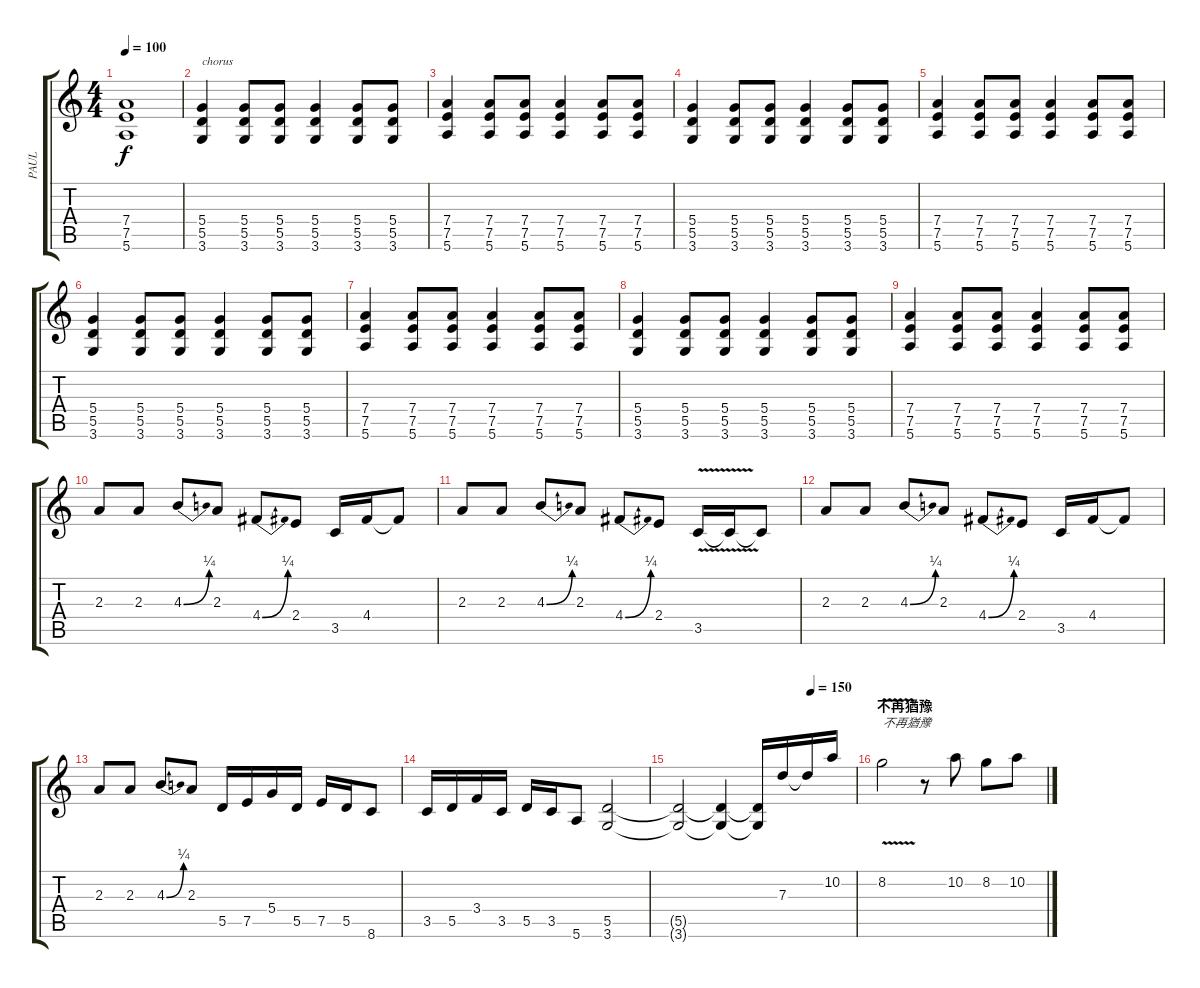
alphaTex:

\track ("PAUL" "PAUL") {instrument overdrivenguitar}
\staff {score tabs}
\tuning (E4 B3 G3 D3 A2 E2) {hide}
\ts (4 4)
\tempo 100
\clef g2
\ks c
(7.4 7.5 5.6).1{dy f} |
(5.4 5.5 3.6).4{txt "chorus"} (5.4 5.5 3.6).8 (5.4 5.5 3.6).8 (5.4 5.5 3.6).4 (5.4 5.5 3.6).8 (5.4 5.5 3.6).8 |
(7.4 7.5 5.6).4 (7.4 7.5 5.6).8 (7.4 7.5 5.6).8 (7.4 7.5 5.6).4 (7.4 7.5 5.6).8 (7.4 7.5 5.6).8 |
(5.4 5.5 3.6).4 (5.4 5.5 3.6).8 (5.4 5.5 3.6).8 (5.4 5.5 3.6).4 (5.4 5.5 3.6).8 (5.4 5.5 3.6).8 |
(7.4 7.5 5.6).4 (7.4 7.5 5.6).8 (7.4 7.5 5.6).8 (7.4 7.5 5.6).4 (7.4 7.5 5.6).8 (7.4 7.5 5.6).8 |
(5.4 5.5 3.6).4 (5.4 5.5 3.6).8 (5.4 5.5 3.6).8 (5.4 5.5 3.6).4 (5.4 5.5 3.6).8 (5.4 5.5 3.6).8 |
(7.4 7.5 5.6).4 (7.4 7.5 5.6).8 (7.4 7.5 5.6).8 (7.4 7.5 5.6).4 (7.4 7.5 5.6).8 (7.4 7.5 5.6).8 |
(5.4 5.5 3.6).4 (5.4 5.5 3.6).8 (5.4 5.5 3.6).8 (5.4 5.5 3.6).4 (5.4 5.5 3.6).8 (5.4 5.5 3.6).8 |
(7.4 7.5 5.6).4 (7.4 7.5 5.6).8 (7.4 7.5 5.6).8 (7.4 7.5 5.6).4 (7.4 7.5 5.6).8 (7.4 7.5 5.6).8 |
2.3.8 2.3.8 4.3{be (bend 0 0 60 1)}.8 2.3.8 4.4{be (bend 0 0 60 1)}.8 2.4.8 3.5.16 4.4.16 4.4{t}.8 |
2.3.8 2.3.8 4.3{be (bend 0 0 60 1)}.8 2.3.8 4.4{be (bend 0 0 60 1)}.8 2.4.8 3.5{v}.16 3.5{t}.16 3.5{t}.8 |
2.3.8 2.3.8 4.3{be (bend 0 0 60 1)}.8 2.3.8 4.4{be (bend 0 0 60 1)}.8 2.4.8 3.5.16 4.4.16 4.4{t}.8 |
2.3.8 2.3.8 4.3{be (bend 0 0 60 1)}.8 2.3.8 5.5.16 7.5.16 5.4.16 5.5.16 7.5.16 5.5.16 8.6.8 |
3.5.16 5.5.16 3.4.16 3.5.16 5.5.16 3.5.16 5.6.8 (5.5 3.6).2 |
\tempo (150 0.75)
(5.5{t} 3.6{t}).2 (5.5{t} 3.6{t}).4 (5.5{t} 3.6{t}).16{volume 16} 7.3.16 7.3{t}.16 10.2.16 |
\section ("" "不再猶豫")
8.2{v}.2{txt "不再猶豫"} r.8 10.2.8 8.2.8 10.2.8
